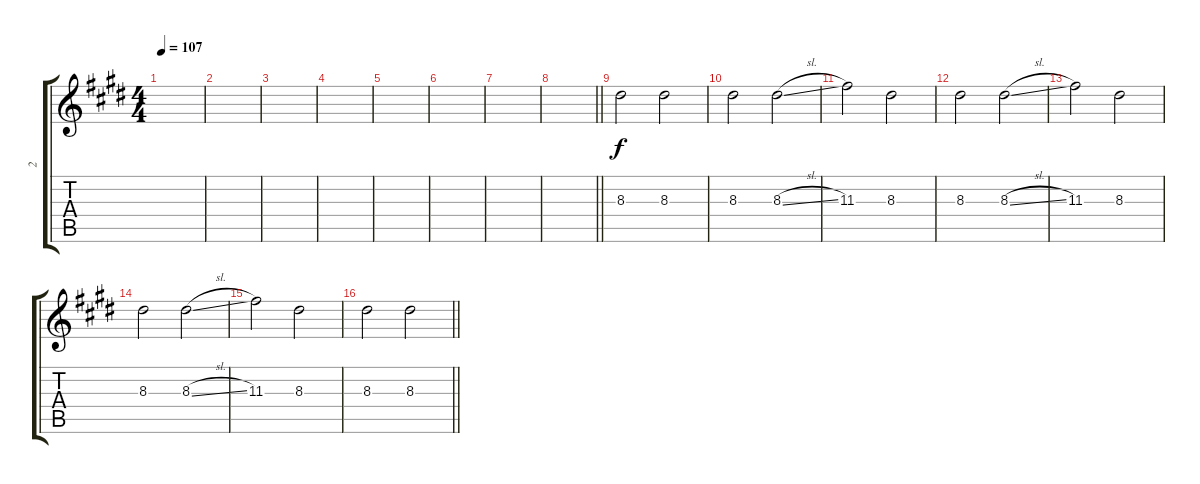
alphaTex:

\track ("2" "2") {instrument acousticguitarsteel}
\staff {score tabs}
\tuning (E4 B3 G3 D3 A2 E2) {hide}
\ts (4 4)
\tempo 107
\clef g2
\ks e
|
|
|
|
|
|
|
\barLineRight lightlight
|
8.3.2 8.3.2 |
8.3.2 8.3{sl}.2 |
11.3.2 8.3.2 |
8.3.2 8.3{sl}.2 |
11.3.2 8.3.2 |
8.3.2 8.3{sl}.2 |
11.3.2 8.3.2 |
\barLineRight lightlight
8.3.2 8.3{sl}.2
